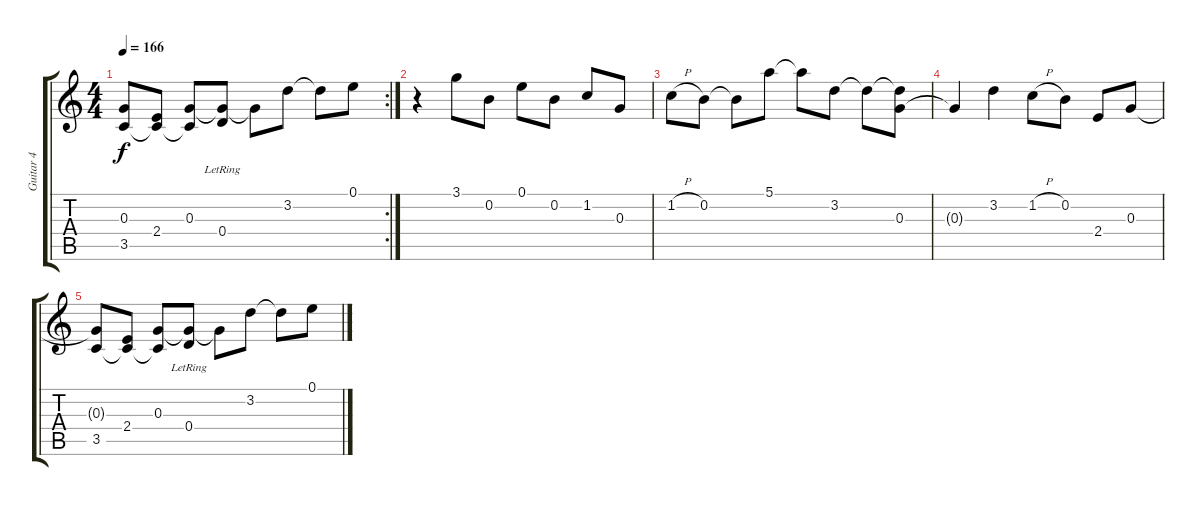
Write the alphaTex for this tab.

\track ("Guitar 4" "Guitar 4") {instrument acousticguitarsteel}
\staff {score tabs}
\tuning (E4 B3 G3 D3 A2 E2) {hide}
\rc 2
\ts (4 4)
\tempo 166
\clef g2
\ks c
(0.3{t} 3.5).8{dy f} (2.4 3.5{t}).8 (0.3 3.5{t}).8 (0.3{t} 0.4{lr}).8 0.3{t}.8 3.2.8 3.2{t}.8 0.1.8 |
r.4 3.1.8 0.2.8 0.1.8 0.2.8 1.2.8 0.3.8 |
1.2{h}.8 0.2.8 0.2{t}.8 5.1.8 5.1{t}.8 3.2.8 3.2{t}.8 (3.2{t} 0.3).8 |
0.3{t}.4 3.2.4 1.2{h}.8 0.2.8 2.4.8 0.3.8 |
(0.3{t} 3.5).8 (2.4 3.5{t}).8 (0.3 3.5{t}).8 (0.3{t} 0.4{lr}).8 0.3{t}.8 3.2.8 3.2{t}.8 0.1.8
